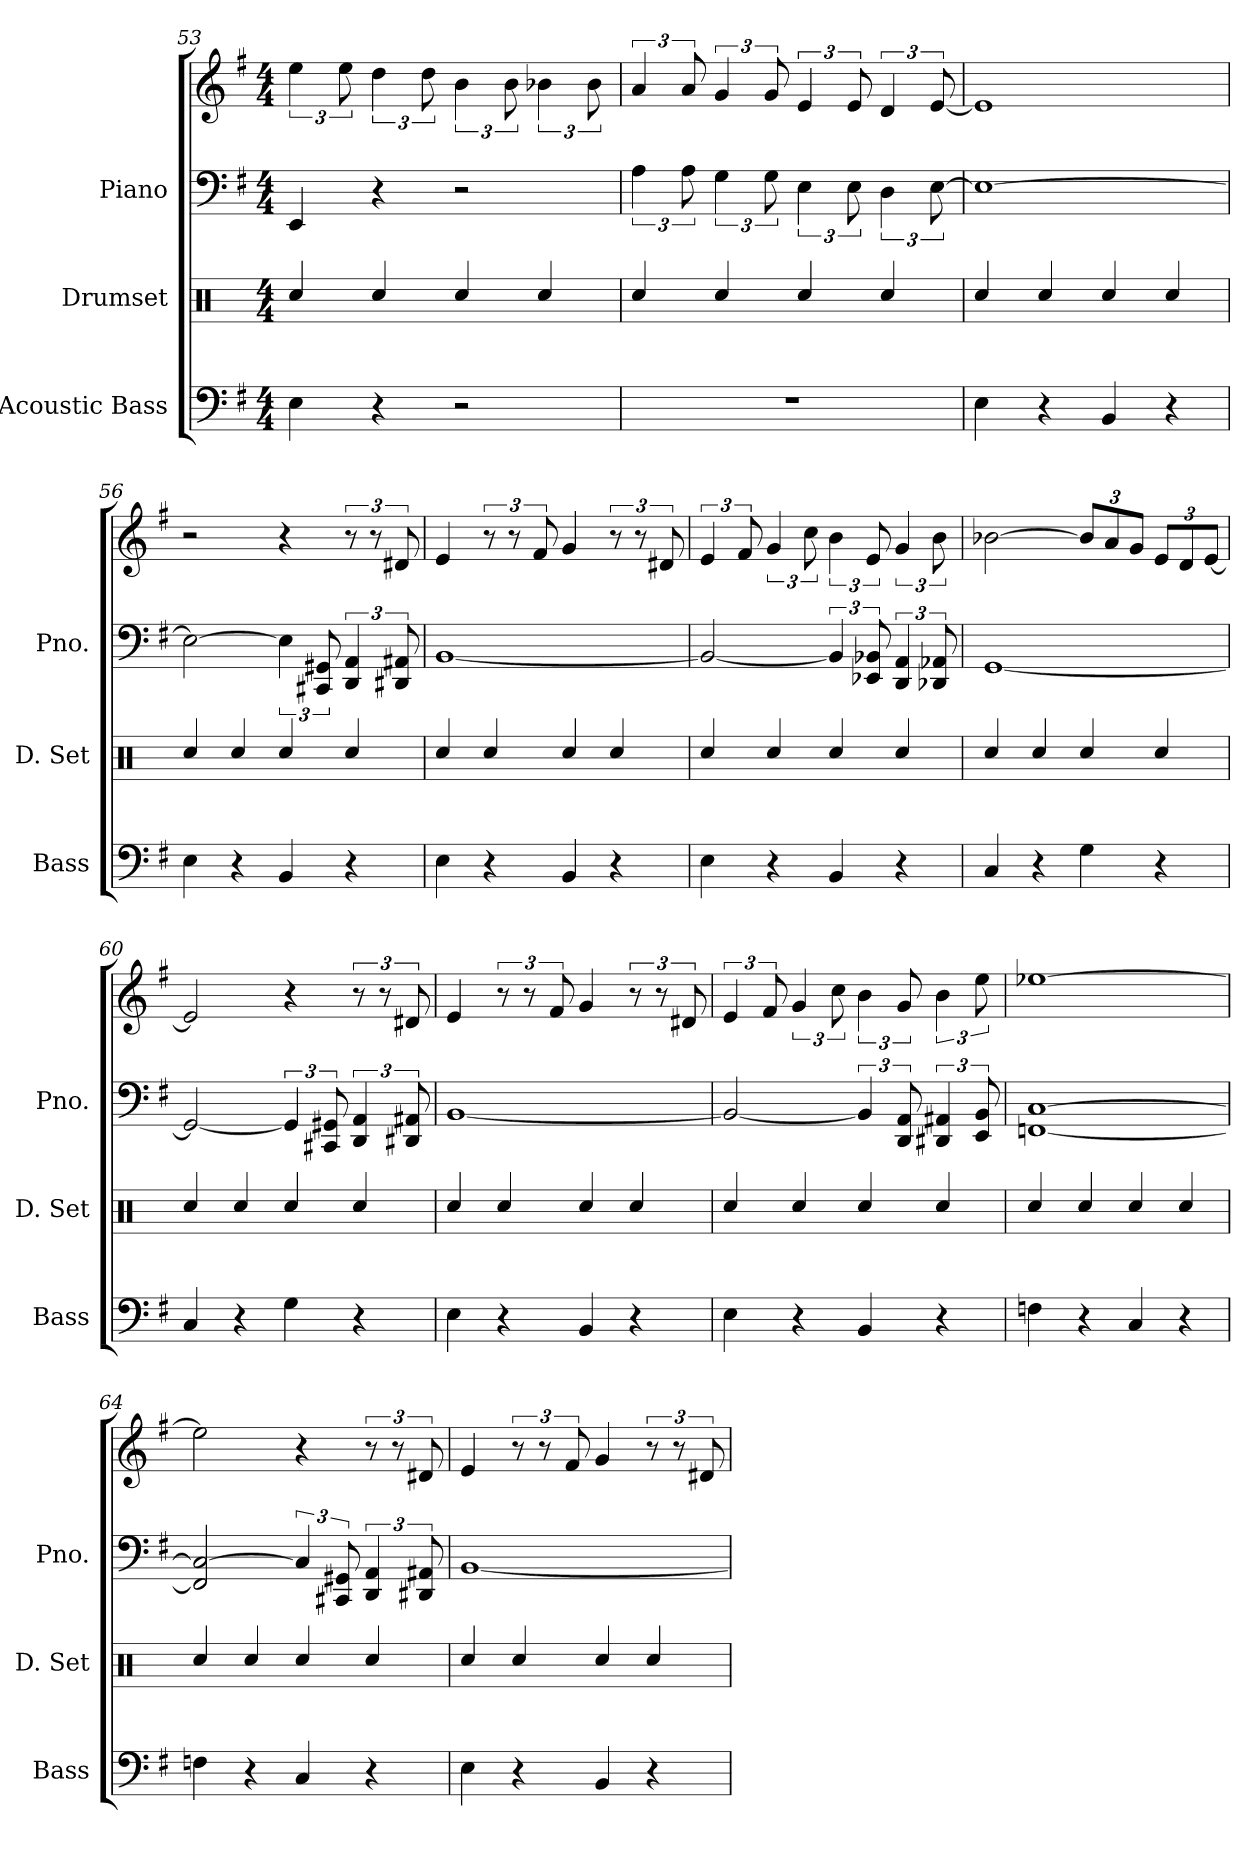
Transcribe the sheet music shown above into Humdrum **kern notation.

**kern	**kern	**kern	**kern
*part3	*part2	*part1	*part1
*staff4	*staff3	*staff2	*staff1
*I"Acoustic Bass	*I"Drumset	*I"Piano	*
*I'Bass	*I'D. Set	*I'Pno.	*
*clefF4	*clefX	*clefF4	*clefG2
*ITrd7c12	*	*	*
*k[f#]	*k[]	*k[f#]	*k[f#]
*M4/4	*M4/4	*M4/4	*M4/4
=53	=53	=53	=53
4EE\	4Rcc/	4EE/	6ee\
.	.	.	12ee\
4r	4Rcc/	4r	6dd\
.	.	.	12dd\
2r	4Rcc/	2r	6b\
.	.	.	12b\
.	4Rcc/	.	6b-X\
.	.	.	12b-\
=54	=54	=54	=54
1r	4Rcc/	6A\	6a/
.	.	12A\	12a/
.	4Rcc/	6G\	6g/
.	.	12G\	12g/
.	4Rcc/	6E\	6e/
.	.	12E\	12e/
.	4Rcc/	6D\	6d/
.	.	[12E\	[12e/
=55	=55	=55	=55
4EE\	4Rcc/	1E_	1e]
4r	4Rcc/	.	.
4BBB/	4Rcc/	.	.
4r	4Rcc/	.	.
!!LO:LB:g=z
=56	=56	=56	=56
4EE\	4Rcc/	2E\_	2r
4r	4Rcc/	.	.
4BBB/	4Rcc/	6E\]	4r
.	.	12CC#X/ 12GG#X/	.
4r	4Rcc/	6DD/ 6AA/	12r
.	.	.	12r
.	.	12DD#X/ 12AA#X/	12d#X/
=57	=57	=57	=57
4EE\	4Rcc/	[1BB	4e/
4r	4Rcc/	.	12r
.	.	.	12r
.	.	.	12f#/
4BBB/	4Rcc/	.	4g/
4r	4Rcc/	.	12r
.	.	.	12r
.	.	.	12d#X/
=58	=58	=58	=58
4EE\	4Rcc/	2BB/_	6e/
.	.	.	12f#/
4r	4Rcc/	.	6g/
.	.	.	12cc\
4BBB/	4Rcc/	6BB/]	6b\
.	.	12EE-X/ 12BB-X/	12e/
4r	4Rcc/	6DD/ 6AA/	6g/
.	.	12DD-X/ 12AA-X/	12b\
=59	=59	=59	=59
4CC/	4Rcc/	[1GG	[2b-X\
4r	4Rcc/	.	.
*	*	*	*Xbrackettup
4GG\	4Rcc/	.	12b-/L]
.	.	.	12a/
.	.	.	12g/J
4r	4Rcc/	.	12e/L
.	.	.	12d/
.	.	.	[12e/J
!!LO:PB:g=z
=60	=60	=60	=60
4CC/	4Rcc/	2GG/_	2e/]
4r	4Rcc/	.	.
4GG\	4Rcc/	6GG/]	4r
.	.	12CC#X/ 12GG#X/	.
*	*	*	*brackettup
4r	4Rcc/	6DD/ 6AA/	12r
.	.	.	12r
.	.	12DD#X/ 12AA#X/	12d#X/
=61	=61	=61	=61
4EE\	4Rcc/	[1BB	4e/
4r	4Rcc/	.	12r
.	.	.	12r
.	.	.	12f#/
4BBB/	4Rcc/	.	4g/
4r	4Rcc/	.	12r
.	.	.	12r
.	.	.	12d#X/
=62	=62	=62	=62
4EE\	4Rcc/	2BB/_	6e/
.	.	.	12f#/
4r	4Rcc/	.	6g/
.	.	.	12cc\
4BBB/	4Rcc/	6BB/]	6b\
.	.	12DD/ 12AA/	12g/
4r	4Rcc/	6DD#X/ 6AA#X/	6b\
.	.	12EE/ 12BB/	12ee\
=63	=63	=63	=63
4FFn\	4Rcc/	[1FFn [1C	[1ee-X
4r	4Rcc/	.	.
4CC/	4Rcc/	.	.
4r	4Rcc/	.	.
!!LO:LB:g=z
=64	=64	=64	=64
4FFn\	4Rcc/	2FF/] 2C/_	2ee-\]
4r	4Rcc/	.	.
4CC/	4Rcc/	6C/]	4r
.	.	12CC#X/ 12GG#X/	.
4r	4Rcc/	6DD/ 6AA/	12r
.	.	.	12r
.	.	12DD#X/ 12AA#X/	12d#X/
=65	=65	=65	=65
4EE\	4Rcc/	[1BB	4e/
4r	4Rcc/	.	12r
.	.	.	12r
.	.	.	12f#/
4BBB/	4Rcc/	.	4g/
4r	4Rcc/	.	12r
.	.	.	12r
.	.	.	12d#X/
=	=	=	=
*-	*-	*-	*-
